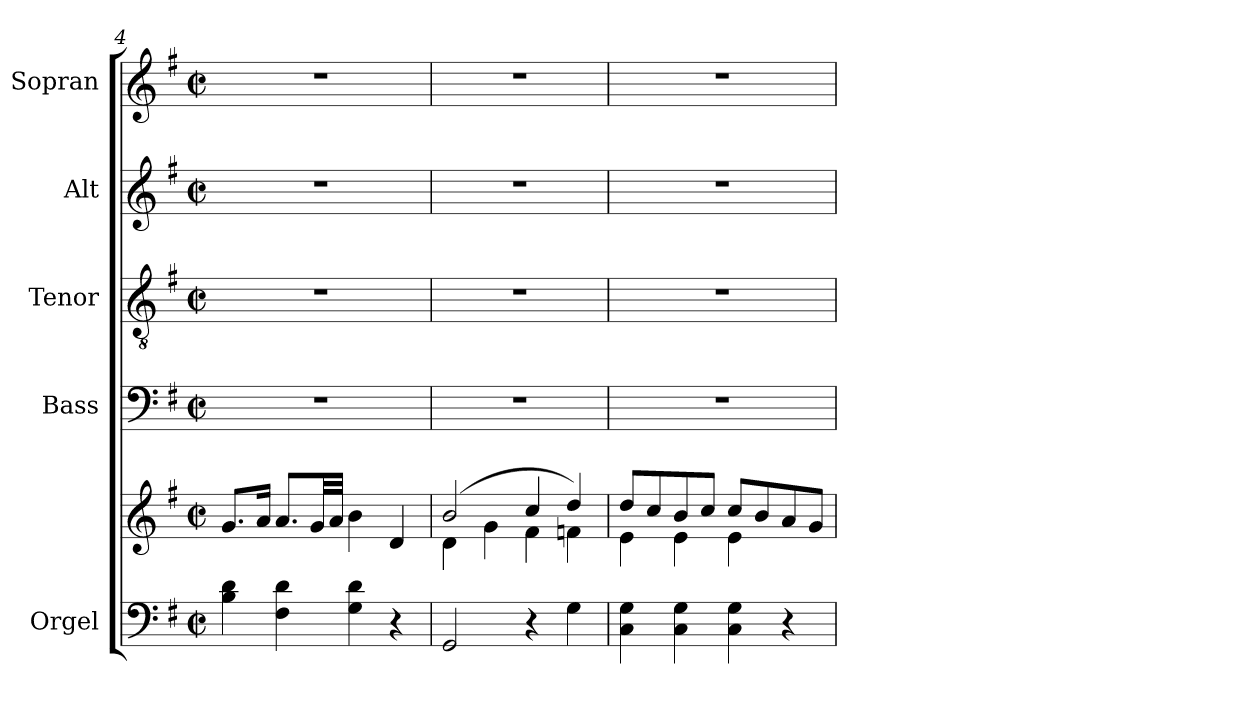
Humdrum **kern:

**kern	**kern	**kern	**kern	**kern	**kern
*part5	*part5	*part4	*part3	*part2	*part1
*staff6	*staff5	*staff4	*staff3	*staff2	*staff1
*I"Orgel	*	*I"Bass	*I"Tenor	*I"Alt	*I"Sopran
*I'Org.	*	*I'B	*I'T	*I'A	*I'S
*clefF4	*clefG2	*clefF4	*clefGv2	*clefG2	*clefG2
*k[f#]	*k[f#]	*k[f#]	*k[f#]	*k[f#]	*k[f#]
*G:	*G:	*G:	*G:	*G:	*G:
*M2/2	*M2/2	*M2/2	*M2/2	*M2/2	*M2/2
*met(c|)	*met(c|)	*met(c|)	*met(c|)	*met(c|)	*met(c|)
=4	=4	=4	=4	=4	=4
4B\ 4d\	8.g/L	1r	1r	1r	1r
.	16a/Jk	.	.	.	.
4F#\ 4d\	8.a/L	.	.	.	.
.	32g/LL	.	.	.	.
.	32a/JJJ	.	.	.	.
4G\ 4d\	4b\	.	.	.	.
4r	4d/	.	.	.	.
!!LO:LB:g=z
=5	=5	=5	=5	=5	=5
*	*^	*	*	*	*
2GG/	(2b/	4d\	1r	1r	1r	1r
.	.	4g\	.	.	.	.
4r	4cc/	4f#\	.	.	.	.
4G\	4dd/)	4fn\	.	.	.	.
=6	=6	=6	=6	=6	=6	=6
4C\ 4G\	8dd/L	4e\	1r	1r	1r	1r
.	8cc/	.	.	.	.	.
4C\ 4G\	8b/	4e\	.	.	.	.
.	8cc/J	.	.	.	.	.
4C\ 4G\	8cc/L	4e\	.	.	.	.
.	8b/	.	.	.	.	.
4r	8a/	4ryy	.	.	.	.
.	8g/J	.	.	.	.	.
*	*v	*v	*	*	*	*
=	=	=	=	=	=
*-	*-	*-	*-	*-	*-
